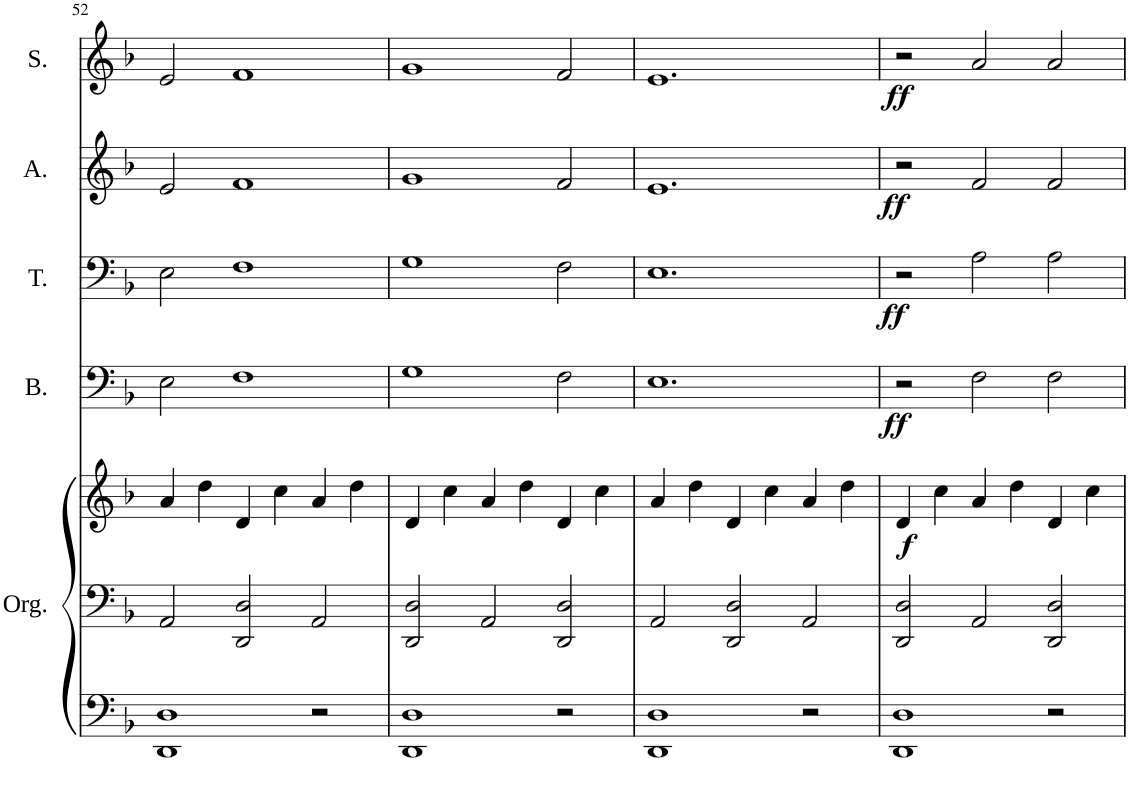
**kern	**kern	**kern	**dynam	**kern	**dynam	**kern	**dynam	**kern	**dynam	**kern	**dynam
*part5	*part5	*part5	*part5	*part4	*part4	*part3	*part3	*part2	*part2	*part1	*part1
*staff7	*staff6	*staff5	*staff5/6/7	*staff4	*staff4	*staff3	*staff3	*staff2	*staff2	*staff1	*staff1
*I"Organ	*	*	*	*I"Bass	*	*I"Tenor	*	*I"Alto	*	*I"Soprano	*
*I'Org.	*	*	*	*I'B.	*	*I'T.	*	*I'A.	*	*I'S.	*
!!LO:PB:g=z
*clefF4	*clefF4	*clefG2	*	*clefF4	*	*clefF4	*	*clefG2	*	*clefG2	*
*k[b-]	*k[b-]	*k[b-]	*	*k[b-]	*	*k[b-]	*	*k[b-]	*	*k[b-]	*
*M6/4	*M6/4	*M6/4	*	*M6/4	*	*M6/4	*	*M6/4	*	*M6/4	*
=52	=52	=52	=52	=52	=52	=52	=52	=52	=52	=52	=52
1DD 1D	2AA/	4a/	.	2E\	.	2E\	.	2e/	.	2e/	.
.	.	4dd\	.	.	.	.	.	.	.	.	.
.	2DD/ 2D/	4d/	.	1F	.	1F	.	1f	.	1f	.
.	.	4cc\	.	.	.	.	.	.	.	.	.
2r	2AA/	4a/	.	.	.	.	.	.	.	.	.
.	.	4dd\	.	.	.	.	.	.	.	.	.
=53	=53	=53	=53	=53	=53	=53	=53	=53	=53	=53	=53
1DD 1D	2DD/ 2D/	4d/	.	1G	.	1G	.	1g	.	1g	.
.	.	4cc\	.	.	.	.	.	.	.	.	.
.	2AA/	4a/	.	.	.	.	.	.	.	.	.
.	.	4dd\	.	.	.	.	.	.	.	.	.
2r	2DD/ 2D/	4d/	.	2F\	.	2F\	.	2f/	.	2f/	.
.	.	4cc\	.	.	.	.	.	.	.	.	.
=54	=54	=54	=54	=54	=54	=54	=54	=54	=54	=54	=54
1DD 1D	2AA/	4a/	.	1.E	.	1.E	.	1.e	.	1.e	.
.	.	4dd\	.	.	.	.	.	.	.	.	.
.	2DD/ 2D/	4d/	.	.	.	.	.	.	.	.	.
.	.	4cc\	.	.	.	.	.	.	.	.	.
2r	2AA/	4a/	.	.	.	.	.	.	.	.	.
.	.	4dd\	.	.	.	.	.	.	.	.	.
=55	=55	=55	=55	=55	=55	=55	=55	=55	=55	=55	=55
!	!	!	!LO:DY:b	!	!LO:DY:b	!	!LO:DY:b	!	!LO:DY:b	!	!LO:DY:b
1DD 1D	2DD/ 2D/	4d/	f	2r	ff	2r	ff	2r	ff	2r	ff
.	.	4cc\	.	.	.	.	.	.	.	.	.
.	2AA/	4a/	.	2F\	.	2A\	.	2f/	.	2a/	.
.	.	4dd\	.	.	.	.	.	.	.	.	.
2r	2DD/ 2D/	4d/	.	2F\	.	2A\	.	2f/	.	2a/	.
.	.	4cc\	.	.	.	.	.	.	.	.	.
=	=	=	=	=	=	=	=	=	=	=	=
*-	*-	*-	*-	*-	*-	*-	*-	*-	*-	*-	*-
